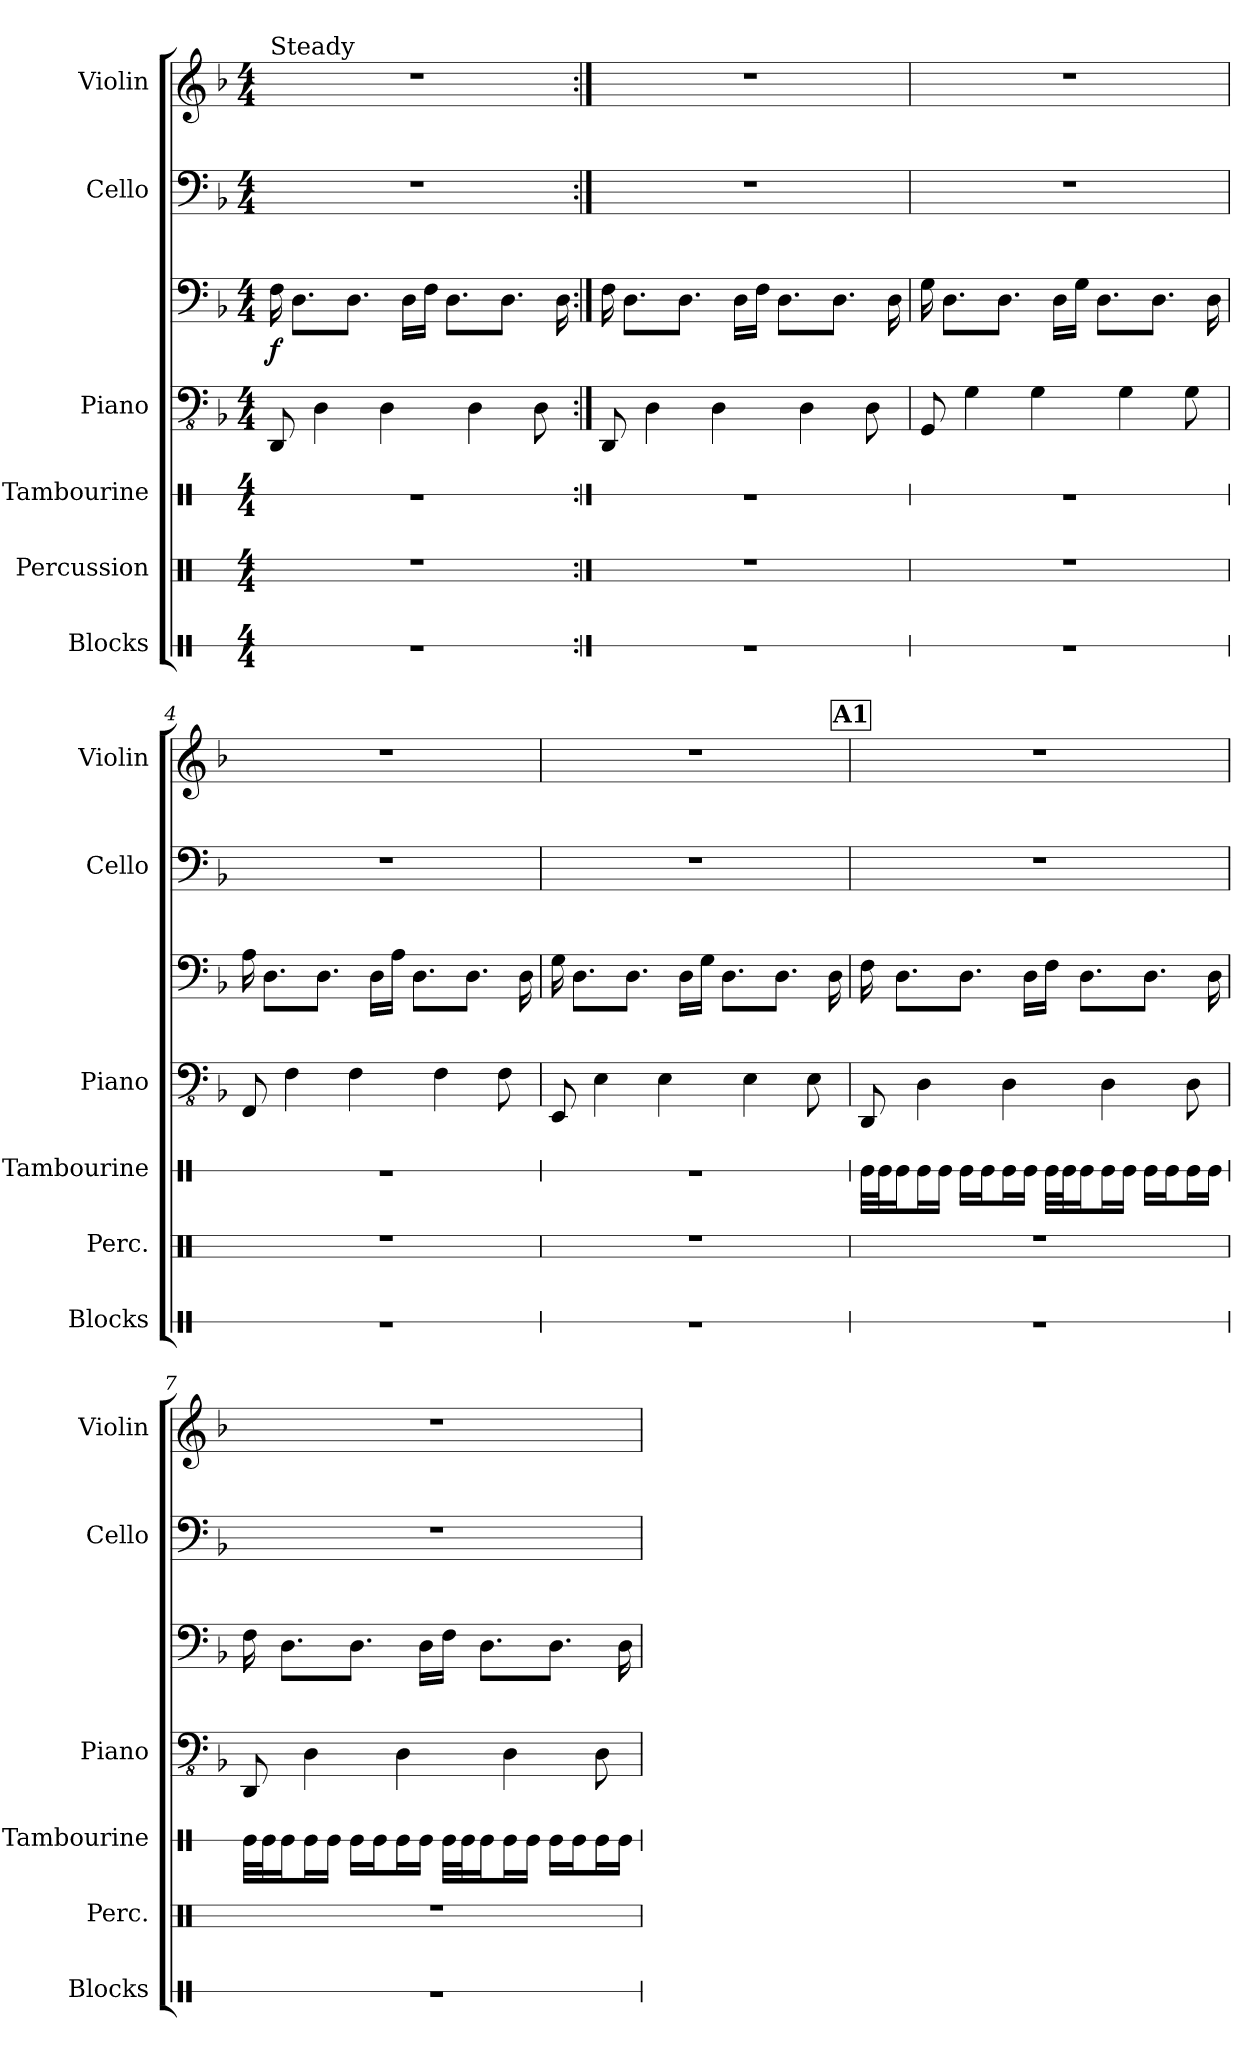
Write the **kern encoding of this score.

**kern	**kern	**kern	**kern	**kern	**dynam	**kern	**kern
*part6	*part5	*part4	*part3	*part3	*part3	*part2	*part1
*staff7	*staff6	*staff5	*staff4	*staff3	*staff3/4	*staff2	*staff1
*I"Blocks	*I"Percussion	*I"Tambourine	*I"Piano	*	*	*I"Cello	*I"Violin
*I'Blocks	*I'Perc.	*I'Tambourine	*I'Piano	*	*	*I'Cello	*I'Violin
*stria1	*stria3	*stria1	*	*	*	*	*
*clefX	*clefX	*clefX	*clefFv4	*clefF4	*	*clefF4	*clefG2
*k[]	*k[]	*k[]	*k[b-]	*k[b-]	*	*k[b-]	*k[b-]
*M4/4	*M4/4	*M4/4	*M4/4	*M4/4	*	*M4/4	*M4/4
*MM106	*MM106	*MM106	*MM106	*MM106	*	*MM106	*MM106
=1	=1	=1	=1	=1	=1	=1	=1
!	!	!	!	!	!	!	!LO:TX:a:t=Steady
!	!	!	!	!	!LO:DY:b	!	!
1r	1r	1r	8DDD/	16F\	f	1r	1r
.	.	.	.	8.D\L	.	.	.
.	.	.	4DD\	.	.	.	.
.	.	.	.	8.D\J	.	.	.
.	.	.	4DD\	.	.	.	.
.	.	.	.	16D\LL	.	.	.
.	.	.	.	16F\JJ	.	.	.
.	.	.	.	8.D\L	.	.	.
.	.	.	4DD\	.	.	.	.
.	.	.	.	8.D\J	.	.	.
.	.	.	8DD\	.	.	.	.
.	.	.	.	16D\	.	.	.
=2:|!	=2:|!	=2:|!	=2:|!	=2:|!	=2:|!	=2:|!	=2:|!
1r	1r	1r	8DDD/	16F\	.	1r	1r
.	.	.	.	8.D\L	.	.	.
.	.	.	4DD\	.	.	.	.
.	.	.	.	8.D\J	.	.	.
.	.	.	4DD\	.	.	.	.
.	.	.	.	16D\LL	.	.	.
.	.	.	.	16F\JJ	.	.	.
.	.	.	.	8.D\L	.	.	.
.	.	.	4DD\	.	.	.	.
.	.	.	.	8.D\J	.	.	.
.	.	.	8DD\	.	.	.	.
.	.	.	.	16D\	.	.	.
=3	=3	=3	=3	=3	=3	=3	=3
1r	1r	1r	8GGG/	16G\	.	1r	1r
.	.	.	.	8.D\L	.	.	.
.	.	.	4GG\	.	.	.	.
.	.	.	.	8.D\J	.	.	.
.	.	.	4GG\	.	.	.	.
.	.	.	.	16D\LL	.	.	.
.	.	.	.	16G\JJ	.	.	.
.	.	.	.	8.D\L	.	.	.
.	.	.	4GG\	.	.	.	.
.	.	.	.	8.D\J	.	.	.
.	.	.	8GG\	.	.	.	.
.	.	.	.	16D\	.	.	.
=4	=4	=4	=4	=4	=4	=4	=4
1r	1r	1r	8FFF/	16A\	.	1r	1r
.	.	.	.	8.D\L	.	.	.
.	.	.	4FF\	.	.	.	.
.	.	.	.	8.D\J	.	.	.
.	.	.	4FF\	.	.	.	.
.	.	.	.	16D\LL	.	.	.
.	.	.	.	16A\JJ	.	.	.
.	.	.	.	8.D\L	.	.	.
.	.	.	4FF\	.	.	.	.
.	.	.	.	8.D\J	.	.	.
.	.	.	8FF\	.	.	.	.
.	.	.	.	16D\	.	.	.
!!LO:LB:g=z
=5	=5	=5	=5	=5	=5	=5	=5
1r	1r	1r	8EEE/	16G\	.	1r	1r
.	.	.	.	8.D\L	.	.	.
.	.	.	4EE\	.	.	.	.
.	.	.	.	8.D\J	.	.	.
.	.	.	4EE\	.	.	.	.
.	.	.	.	16D\LL	.	.	.
.	.	.	.	16G\JJ	.	.	.
.	.	.	.	8.D\L	.	.	.
.	.	.	4EE\	.	.	.	.
.	.	.	.	8.D\J	.	.	.
.	.	.	8EE\	.	.	.	.
.	.	.	.	16D\	.	.	.
!!LO:REH:place=s1:a:B:fs=18:t=A1
=6	=6	=6	=6	=6	=6	=6	=6
1r	1r	32Re\LLL	8DDD/	16F\	.	1r	1r
.	.	32Re\J	.	.	.	.	.
.	.	16Re\J	.	8.D\L	.	.	.
.	.	16Re\L	4DD\	.	.	.	.
.	.	16Re\JJ	.	.	.	.	.
.	.	16Re\LL	.	8.D\J	.	.	.
.	.	16Re\J	.	.	.	.	.
.	.	16Re\L	4DD\	.	.	.	.
.	.	16Re\JJ	.	16D\LL	.	.	.
.	.	32Re\LLL	.	16F\JJ	.	.	.
.	.	32Re\J	.	.	.	.	.
.	.	16Re\J	.	8.D\L	.	.	.
.	.	16Re\L	4DD\	.	.	.	.
.	.	16Re\JJ	.	.	.	.	.
.	.	16Re\LL	.	8.D\J	.	.	.
.	.	16Re\J	.	.	.	.	.
.	.	16Re\L	8DD\	.	.	.	.
.	.	16Re\JJ	.	16D\	.	.	.
=7	=7	=7	=7	=7	=7	=7	=7
1r	1r	32Re\LLL	8DDD/	16F\	.	1r	1r
.	.	32Re\J	.	.	.	.	.
.	.	16Re\J	.	8.D\L	.	.	.
.	.	16Re\L	4DD\	.	.	.	.
.	.	16Re\JJ	.	.	.	.	.
.	.	16Re\LL	.	8.D\J	.	.	.
.	.	16Re\J	.	.	.	.	.
.	.	16Re\L	4DD\	.	.	.	.
.	.	16Re\JJ	.	16D\LL	.	.	.
.	.	32Re\LLL	.	16F\JJ	.	.	.
.	.	32Re\J	.	.	.	.	.
.	.	16Re\J	.	8.D\L	.	.	.
.	.	16Re\L	4DD\	.	.	.	.
.	.	16Re\JJ	.	.	.	.	.
.	.	16Re\LL	.	8.D\J	.	.	.
.	.	16Re\J	.	.	.	.	.
.	.	16Re\L	8DD\	.	.	.	.
.	.	16Re\JJ	.	16D\	.	.	.
=	=	=	=	=	=	=	=
*-	*-	*-	*-	*-	*-	*-	*-
